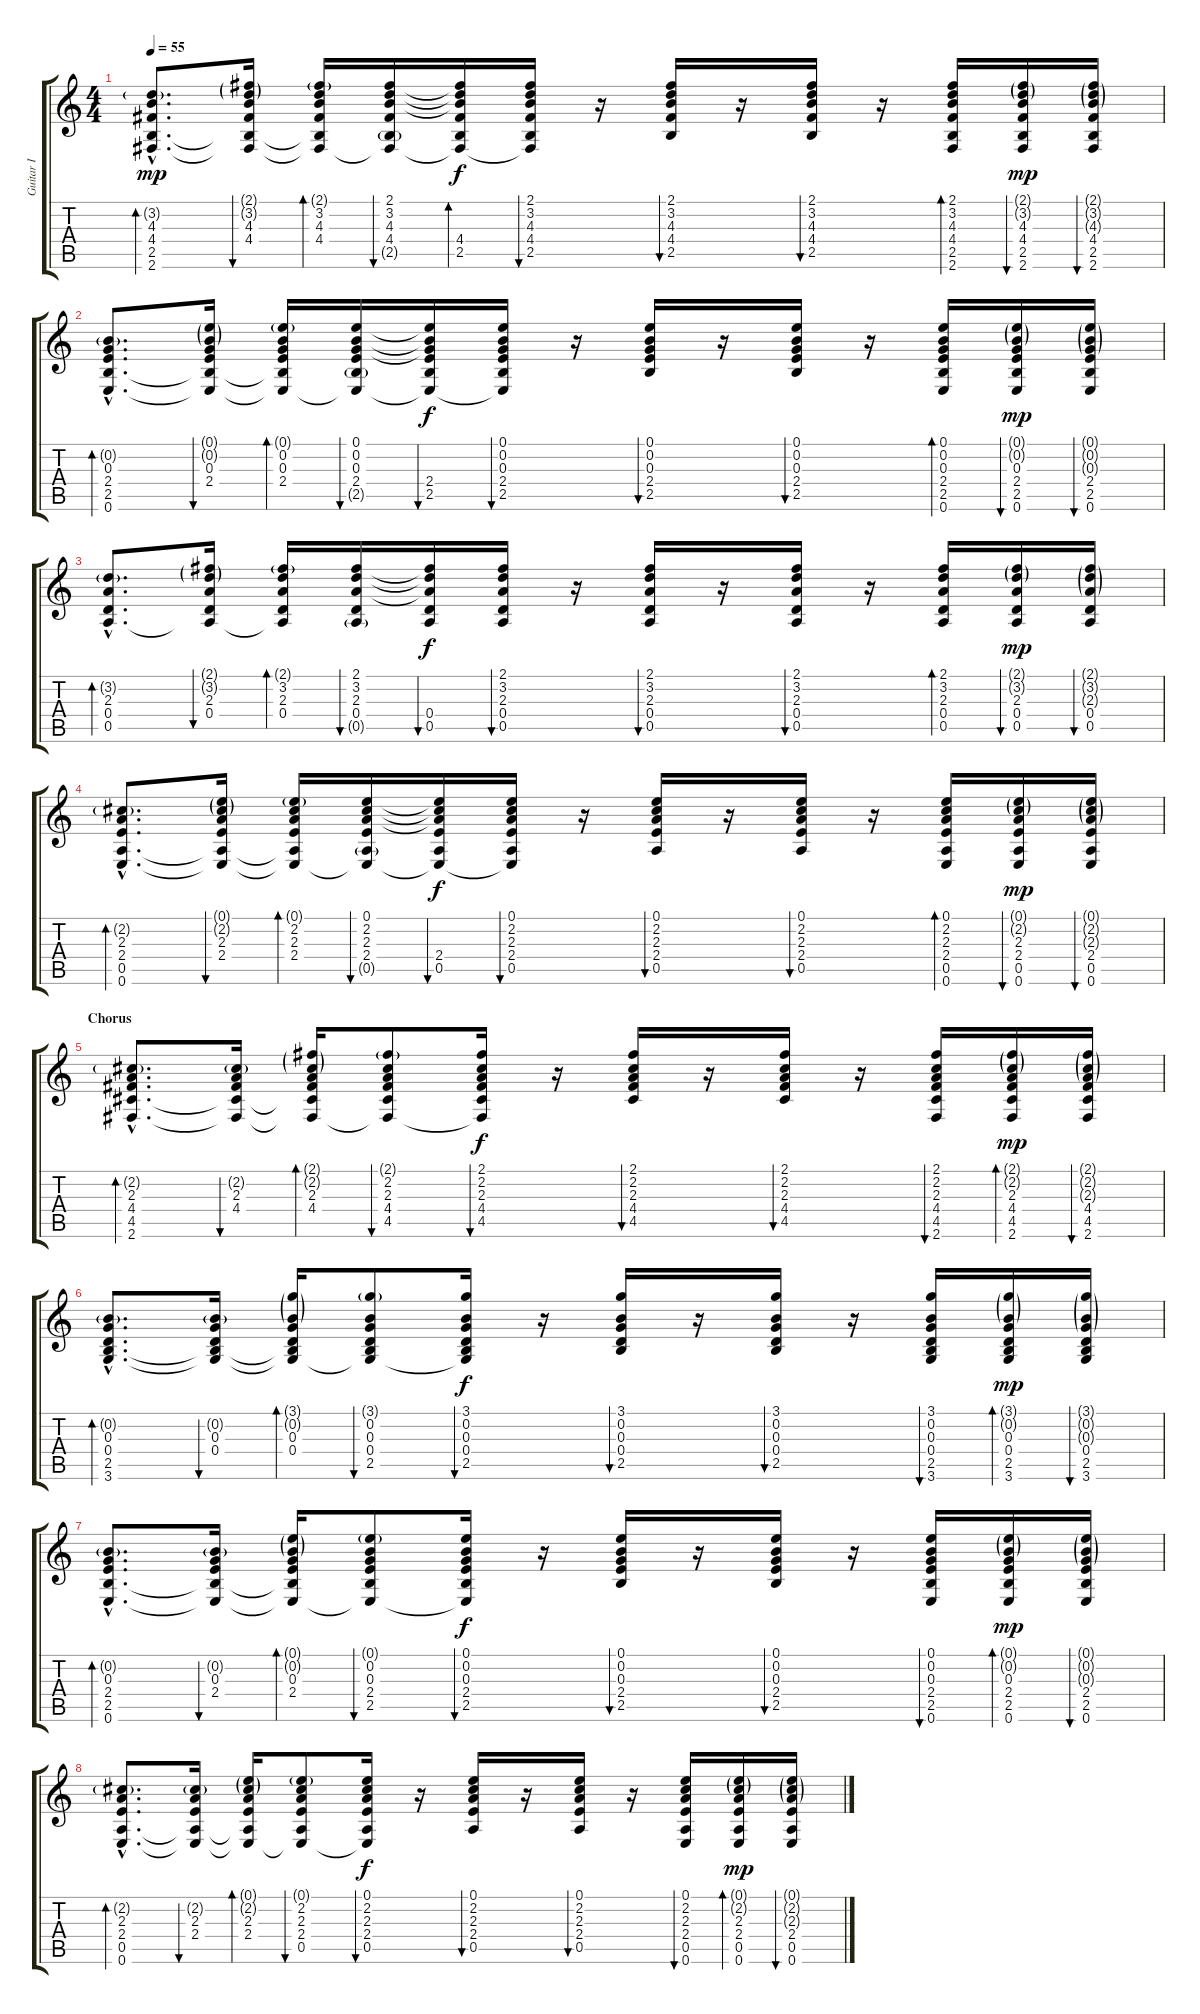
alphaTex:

\track ("Guitar I" "Guitar I") {instrument acousticguitarsteel}
\staff {score tabs}
\tuning (E4 B3 G3 D3 A2 E2) {hide}
\ts (4 4)
\tempo 55
\clef g2
\ks c
(3.2{g hac} 4.3{hac} 4.4{hac} 2.5{hac} 2.6{hac}).8{d bd 60 dy mp} (2.1{g} 3.2{g} 4.3 4.4 2.5{t} 2.6{t}).16{bu 30} (2.1{g} 3.2 4.3 4.4 2.5{t} 2.6{t}).16{bd 30} (2.1 3.2 4.3 4.4 2.5{g} 2.6{t}).16{bu 30} (2.1{t} 3.2{t} 4.3{t} 4.4 2.5 2.6{t}).16{bd 60 dy f} (2.1 3.2 4.3 4.4 2.5 2.6{t}).16{bu 30} r.16 (2.1 3.2 4.3 4.4 2.5).16{bu 60} r.16 (2.1 3.2 4.3 4.4 2.5).16{bu 60} r.16 (2.1 3.2 4.3 4.4 2.5 2.6).16{bd 30} (2.1{g} 3.2{g} 4.3 4.4 2.5 2.6).16{bu 30 dy mp} (2.1{g} 3.2{g} 4.3{g} 4.4 2.5 2.6).16{bu 30} |
(0.2{g hac} 0.3{hac} 2.4{hac} 2.5{hac} 0.6{hac}).8{d bd 60} (0.1{g} 0.2{g} 0.3 2.4 2.5{t} 0.6{t}).16{bu 30} (0.1{g} 0.2 0.3 2.4 2.5{t} 0.6{t}).16{bd 30} (0.1 0.2 0.3 2.4 2.5{g} 0.6{t}).16{bu 30} (0.1{t} 0.2{t} 0.3{t} 2.4 2.5 0.6{t}).16{bu 30 dy f} (0.1 0.2 0.3 2.4 2.5 0.6{t}).16{bu 30} r.16 (0.1 0.2 0.3 2.4 2.5).16{bu 60} r.16 (0.1 0.2 0.3 2.4 2.5).16{bu 60} r.16 (0.1 0.2 0.3 2.4 2.5 0.6).16{bd 30} (0.1{g} 0.2{g} 0.3 2.4 2.5 0.6).16{bu 30 dy mp} (0.1{g} 0.2{g} 0.3{g} 2.4 2.5 0.6).16{bu 30} |
(3.2{g hac} 2.3{hac} 0.4{hac} 0.5{hac}).8{d bd 60} (2.1{g} 3.2{g} 2.3 0.4 0.5{t}).16{bu 30} (2.1{g} 3.2 2.3 0.4 0.5{t}).16{bd 30} (2.1 3.2 2.3 0.4 0.5{g}).16{bu 30} (2.1{t} 3.2{t} 2.3{t} 0.4 0.5).16{bu 30 dy f} (2.1 3.2 2.3 0.4 0.5).16{bu 30} r.16 (2.1 3.2 2.3 0.4 0.5).16{bu 60} r.16 (2.1 3.2 2.3 0.4 0.5).16{bu 60} r.16 (2.1 3.2 2.3 0.4 0.5).16{bd 30} (2.1{g} 3.2{g} 2.3 0.4 0.5).16{bu 30 dy mp} (2.1{g} 3.2{g} 2.3{g} 0.4 0.5).16{bu 30} |
(2.2{g hac} 2.3{hac} 2.4{hac} 0.5{hac} 0.6{hac}).8{d bd 60} (0.1{g} 2.2{g} 2.3 2.4 0.5{t} 0.6{t}).16{bu 30} (0.1{g} 2.2 2.3 2.4 0.5{t} 0.6{t}).16{bd 30} (0.1 2.2 2.3 2.4 0.5{g} 0.6{t}).16{bu 30} (0.1{t} 2.2{t} 2.3{t} 2.4 0.5 0.6{t}).16{bu 30 dy f} (0.1 2.2 2.3 2.4 0.5 0.6{t}).16{bu 30} r.16 (0.1 2.2 2.3 2.4 0.5).16{bu 60} r.16 (0.1 2.2 2.3 2.4 0.5).16{bu 60} r.16 (0.1 2.2 2.3 2.4 0.5 0.6).16{bd 30} (0.1{g} 2.2{g} 2.3 2.4 0.5 0.6).16{bu 30 dy mp} (0.1{g} 2.2{g} 2.3{g} 2.4 0.5 0.6).16{bu 30} |
\section ("" "Chorus")
(2.2{g hac} 2.3{hac} 4.4{hac} 4.5{hac} 2.6{hac}).8{d bd 60} (2.2{g} 2.3 4.4 4.5{t} 2.6{t}).16{bu 30} (2.1{g} 2.2{g} 2.3 4.4 4.5{t} 2.6{t}).16{bd 30} (2.1{g} 2.2 2.3 4.4 4.5 2.6{t}).8{bu 30} (2.1 2.2 2.3 4.4 4.5 2.6{t}).16{bu 30 dy f} r.16 (2.1 2.2 2.3 4.4 4.5).16{bu 30} r.16 (2.1 2.2 2.3 4.4 4.5).16{bu 30} r.16 (2.1 2.2 2.3 4.4 4.5 2.6).16{bu 30} (2.1{g} 2.2{g} 2.3 4.4 4.5 2.6).16{bd 30 dy mp} (2.1{g} 2.2{g} 2.3{g} 4.4 4.5 2.6).16{bu 30} |
(0.2{g hac} 0.3{hac} 0.4{hac} 2.5{hac} 3.6{hac}).8{d bd 60} (0.2{g} 0.3 0.4 2.5{t} 3.6{t}).16{bu 30} (3.1{g} 0.2{g} 0.3 0.4 2.5{t} 3.6{t}).16{bd 30} (3.1{g} 0.2 0.3 0.4 2.5 3.6{t}).8{bu 30} (3.1 0.2 0.3 0.4 2.5 3.6{t}).16{bu 30 dy f} r.16 (3.1 0.2 0.3 0.4 2.5).16{bu 30} r.16 (3.1 0.2 0.3 0.4 2.5).16{bu 30} r.16 (3.1 0.2 0.3 0.4 2.5 3.6).16{bu 30} (3.1{g} 0.2{g} 0.3 0.4 2.5 3.6).16{bd 30 dy mp} (3.1{g} 0.2{g} 0.3{g} 0.4 2.5 3.6).16{bu 30} |
(0.2{g hac} 0.3{hac} 2.4{hac} 2.5{hac} 0.6{hac}).8{d bd 60} (0.2{g} 0.3 2.4 2.5{t} 0.6{t}).16{bu 30} (0.1{g} 0.2{g} 0.3 2.4 2.5{t} 0.6{t}).16{bd 30} (0.1{g} 0.2 0.3 2.4 2.5 0.6{t}).8{bu 30} (0.1 0.2 0.3 2.4 2.5 0.6{t}).16{bu 30 dy f} r.16 (0.1 0.2 0.3 2.4 2.5).16{bu 30} r.16 (0.1 0.2 0.3 2.4 2.5).16{bu 30} r.16 (0.1 0.2 0.3 2.4 2.5 0.6).16{bu 30} (0.1{g} 0.2{g} 0.3 2.4 2.5 0.6).16{bd 30 dy mp} (0.1{g} 0.2{g} 0.3{g} 2.4 2.5 0.6).16{bu 30} |
(2.2{g hac} 2.3{hac} 2.4{hac} 0.5{hac} 0.6{hac}).8{d bd 60} (2.2{g} 2.3 2.4 0.5{t} 0.6{t}).16{bu 30} (0.1{g} 2.2{g} 2.3 2.4 0.5{t} 0.6{t}).16{bd 30} (0.1{g} 2.2 2.3 2.4 0.5 0.6{t}).8{bu 30} (0.1 2.2 2.3 2.4 0.5 0.6{t}).16{bu 30 dy f} r.16 (0.1 2.2 2.3 2.4 0.5).16{bu 30} r.16 (0.1 2.2 2.3 2.4 0.5).16{bu 30} r.16 (0.1 2.2 2.3 2.4 0.5 0.6).16{bu 30} (0.1{g} 2.2{g} 2.3 2.4 0.5 0.6).16{bd 30 dy mp} (0.1{g} 2.2{g} 2.3{g} 2.4 0.5 0.6).16{bu 30}
